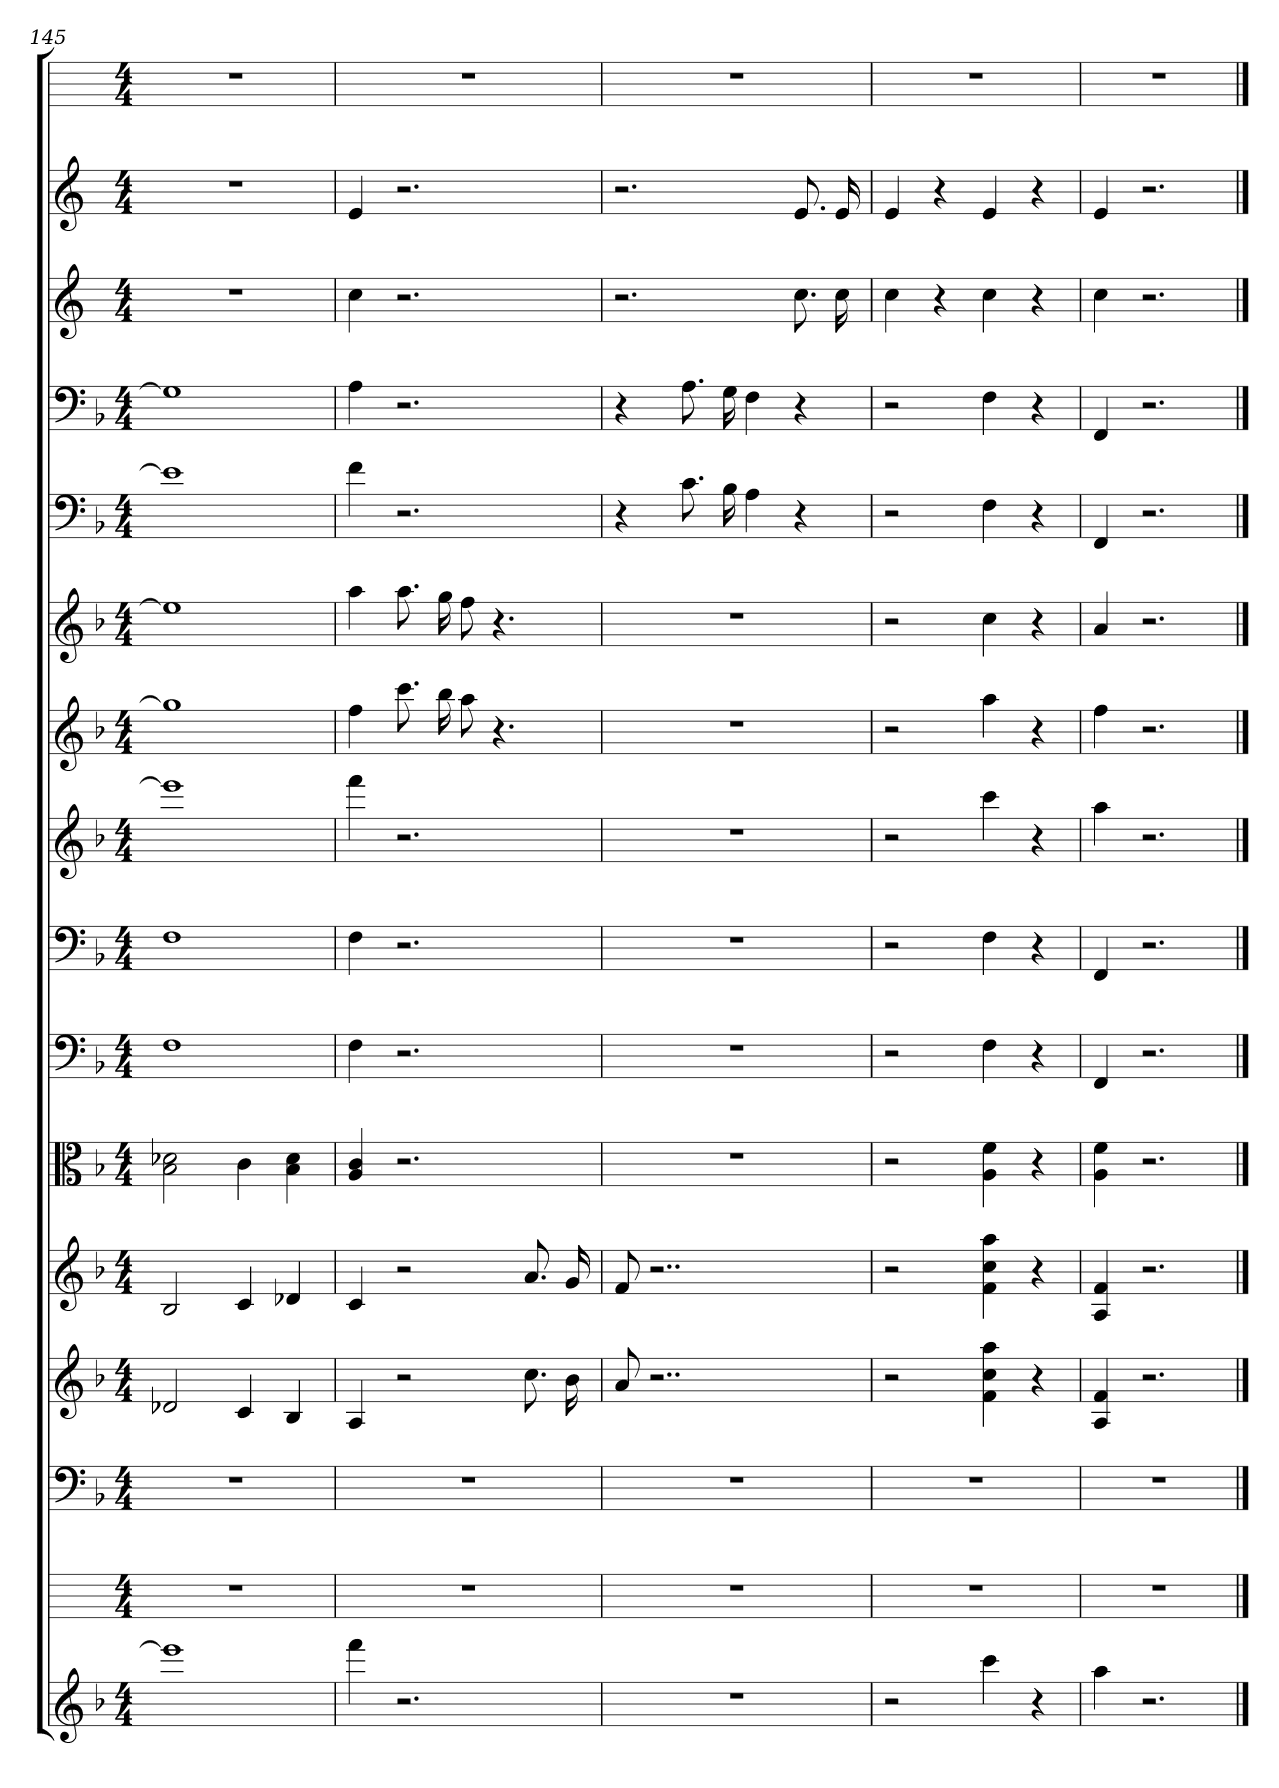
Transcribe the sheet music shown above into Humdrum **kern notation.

**kern	**kern	**kern	**kern	**kern	**kern	**kern	**kern	**kern	**kern	**kern	**kern	**kern	**kern	**kern	**kern
*part16	*part15	*part14	*part13	*part12	*part11	*part10	*part9	*part8	*part7	*part6	*part5	*part4	*part3	*part2	*part1
*staff16	*staff15	*staff14	*staff13	*staff12	*staff11	*staff10	*staff9	*staff8	*staff7	*staff6	*staff5	*staff4	*staff3	*staff2	*staff1
*	*	*clefF4	*	*	*clefC3	*clefF4	*clefF4	*	*	*	*clefF4	*clefF4	*	*	*
*k[b-]	*k[]	*k[b-]	*k[b-]	*k[b-]	*k[b-]	*k[b-]	*k[b-]	*k[b-]	*k[b-]	*k[b-]	*k[b-]	*k[b-]	*k[]	*k[]	*k[]
*M4/4	*M4/4	*M4/4	*M4/4	*M4/4	*M4/4	*M4/4	*M4/4	*M4/4	*M4/4	*M4/4	*M4/4	*M4/4	*M4/4	*M4/4	*M4/4
=145	=145	=145	=145	=145	=145	=145	=145	=145	=145	=145	=145	=145	=145	=145	=145
1eee]	1r	1r	2d-X	2B-	2B- 2d-X	1F	1F	1eee]	1gg]	1ee]	1e]	1G]	1r	1r	1r
.	.	.	4c	4c	4c	.	.	.	.	.	.	.	.	.	.
.	.	.	4B-	4d-X	4B- 4d-	.	.	.	.	.	.	.	.	.	.
=146	=146	=146	=146	=146	=146	=146	=146	=146	=146	=146	=146	=146	=146	=146	=146
4fff	1r	1r	4A	4c	4A 4c	4F	4F	4fff	4ff	4aa	4f	4A	4cc	4e	1r
2.r	.	.	2r	2r	2.r	2.r	2.r	2.r	8.ccc	8.aa	2.r	2.r	2.r	2.r	.
.	.	.	.	.	.	.	.	.	16bb-	16gg	.	.	.	.	.
.	.	.	.	.	.	.	.	.	8aa	8ff	.	.	.	.	.
.	.	.	.	.	.	.	.	.	4.r	4.r	.	.	.	.	.
.	.	.	8.cc	8.a	.	.	.	.	.	.	.	.	.	.	.
.	.	.	16b-	16g	.	.	.	.	.	.	.	.	.	.	.
=147	=147	=147	=147	=147	=147	=147	=147	=147	=147	=147	=147	=147	=147	=147	=147
1r	1r	1r	8a	8f	1r	1r	1r	1r	1r	1r	4r	4r	2.r	2.r	1r
.	.	.	2..r	2..r	.	.	.	.	.	.	.	.	.	.	.
.	.	.	.	.	.	.	.	.	.	.	8.c	8.A	.	.	.
.	.	.	.	.	.	.	.	.	.	.	16B-	16G	.	.	.
.	.	.	.	.	.	.	.	.	.	.	4A	4F	.	.	.
.	.	.	.	.	.	.	.	.	.	.	4r	4r	8.cc	8.e	.
.	.	.	.	.	.	.	.	.	.	.	.	.	16cc	16e	.
=148	=148	=148	=148	=148	=148	=148	=148	=148	=148	=148	=148	=148	=148	=148	=148
2r	1r	1r	2r	2r	2r	2r	2r	2r	2r	2r	2r	2r	4cc	4e	1r
.	.	.	.	.	.	.	.	.	.	.	.	.	4r	4r	.
4ccc	.	.	4f 4cc 4aa	4f 4cc 4aa	4A 4f	4F	4F	4ccc	4aa	4cc	4F	4F	4cc	4e	.
4r	.	.	4r	4r	4r	4r	4r	4r	4r	4r	4r	4r	4r	4r	.
=149	=149	=149	=149	=149	=149	=149	=149	=149	=149	=149	=149	=149	=149	=149	=149
4aa	1r	1r	4A 4f	4A 4f	4A 4f	4FF	4FF	4aa	4ff	4a	4FF	4FF	4cc	4e	1r
2.r	.	.	2.r	2.r	2.r	2.r	2.r	2.r	2.r	2.r	2.r	2.r	2.r	2.r	.
==	==	==	==	==	==	==	==	==	==	==	==	==	==	==	==
*-	*-	*-	*-	*-	*-	*-	*-	*-	*-	*-	*-	*-	*-	*-	*-
